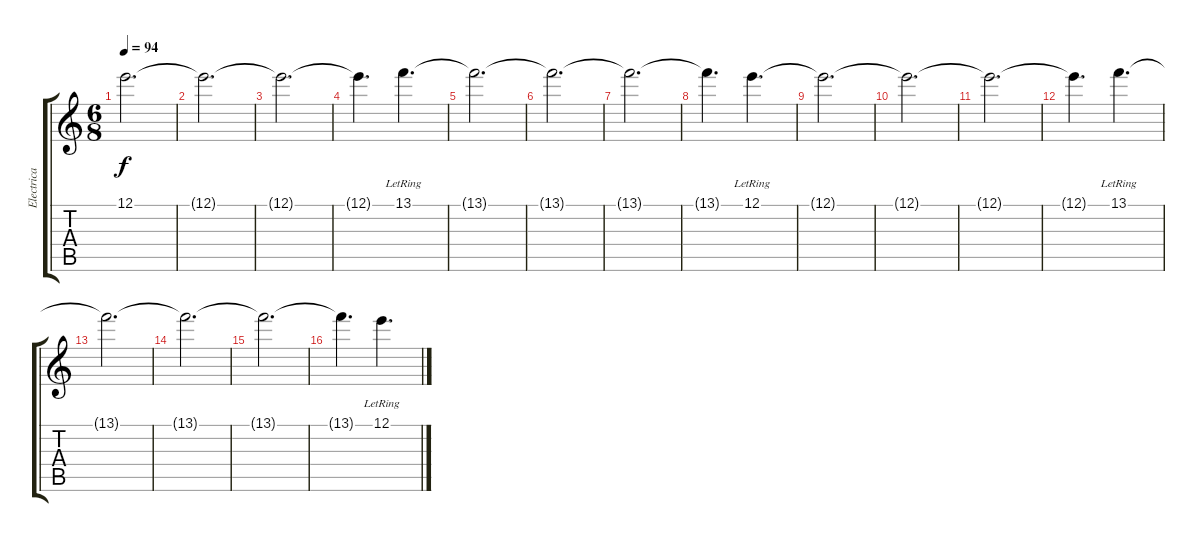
\track ("Electrica 3" "Electrica ") {instrument overdrivenguitar}
\staff {score tabs}
\tuning (E4 B3 G3 D3 A2 E2) {hide}
\ts (6 8)
\tempo 94
\clef g2
\ks c
12.1{t}.2{d dy f} |
12.1{t}.2{d} |
12.1{t}.2{d} |
12.1{t}.4{d} 13.1{lr}.4{d} |
13.1{t}.2{d} |
13.1{t}.2{d} |
13.1{t}.2{d} |
13.1{t}.4{d} 12.1{lr}.4{d} |
12.1{t}.2{d} |
12.1{t}.2{d} |
12.1{t}.2{d} |
12.1{t}.4{d} 13.1{lr}.4{d} |
13.1{t}.2{d} |
13.1{t}.2{d} |
13.1{t}.2{d} |
13.1{t}.4{d} 12.1{lr}.4{d}
